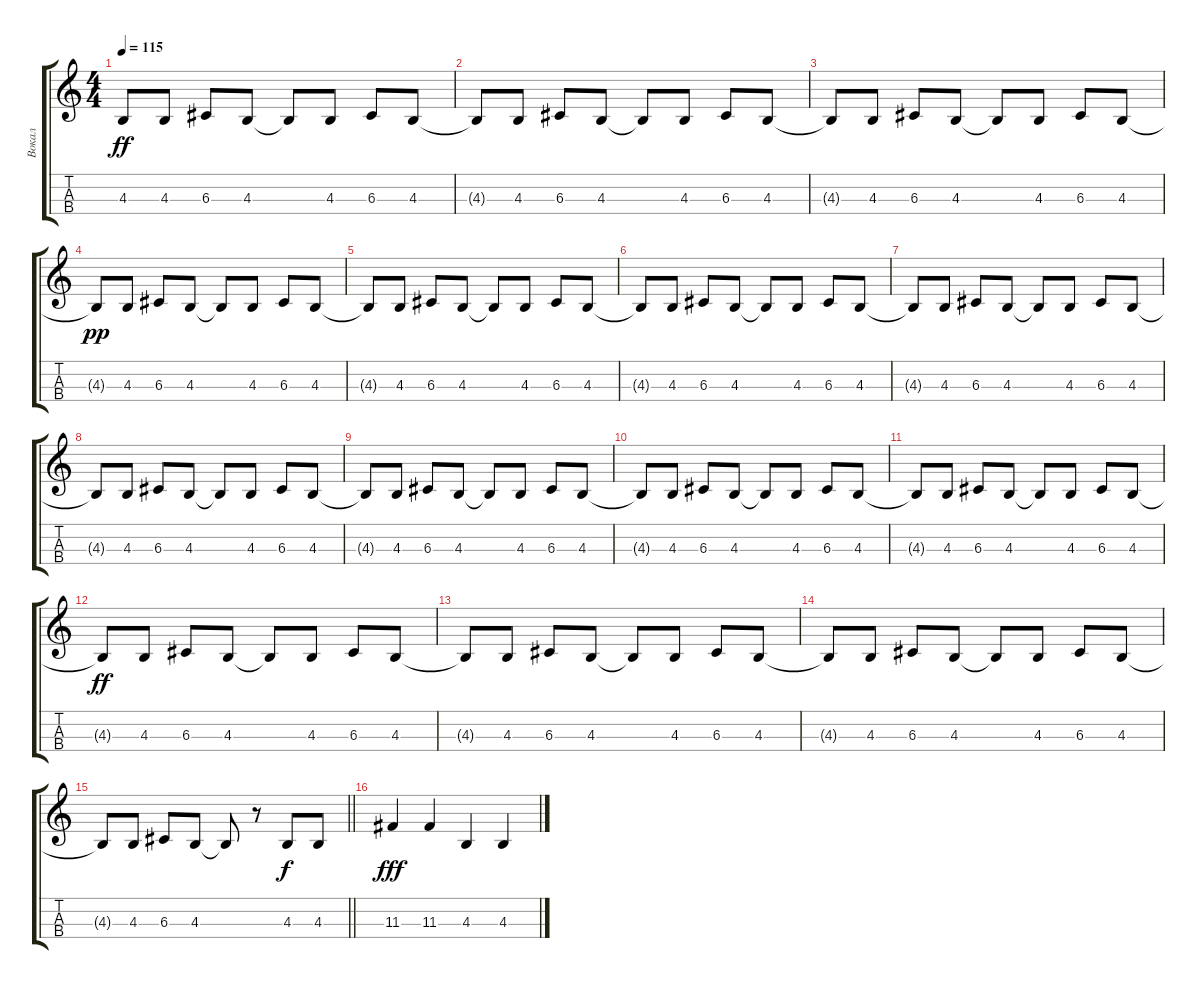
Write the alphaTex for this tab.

\track ("Вокал" "Вокал") {instrument lead1square}
\staff {score tabs}
\tuning (E4 B3 G3 D3) {hide}
\ts (4 4)
\tempo 115
\clef g2
\ks c
4.3{t}.8{dy ff} 4.3.8 6.3.8 4.3.8 4.3{t}.8 4.3.8 6.3.8 4.3.8 |
4.3{t}.8{volume 4} 4.3.8 6.3.8 4.3.8 4.3{t}.8 4.3.8 6.3.8 4.3.8 |
4.3{t}.8 4.3.8 6.3.8 4.3.8 4.3{t}.8 4.3.8 6.3.8 4.3.8 |
4.3{t}.8{dy pp} 4.3.8 6.3.8 4.3.8 4.3{t}.8 4.3.8 6.3.8 4.3.8 |
4.3{t}.8 4.3.8 6.3.8 4.3.8 4.3{t}.8 4.3.8 6.3.8 4.3.8 |
4.3{t}.8 4.3.8 6.3.8 4.3.8 4.3{t}.8 4.3.8 6.3.8 4.3.8 |
4.3{t}.8 4.3.8 6.3.8 4.3.8 4.3{t}.8 4.3.8 6.3.8 4.3.8 |
4.3{t}.8 4.3.8 6.3.8 4.3.8 4.3{t}.8 4.3.8 6.3.8 4.3.8 |
4.3{t}.8 4.3.8 6.3.8 4.3.8 4.3{t}.8 4.3.8 6.3.8 4.3.8 |
4.3{t}.8 4.3.8 6.3.8 4.3.8 4.3{t}.8 4.3.8 6.3.8 4.3.8 |
4.3{t}.8 4.3.8 6.3.8 4.3.8 4.3{t}.8 4.3.8 6.3.8 4.3.8 |
4.3{t}.8{dy ff volume 13} 4.3.8 6.3.8 4.3.8 4.3{t}.8 4.3.8 6.3.8 4.3.8 |
4.3{t}.8 4.3.8 6.3.8 4.3.8 4.3{t}.8 4.3.8 6.3.8 4.3.8 |
4.3{t}.8 4.3.8 6.3.8 4.3.8 4.3{t}.8 4.3.8 6.3.8 4.3.8 |
\barLineRight lightlight
4.3{t}.8 4.3.8 6.3.8 4.3.8 4.3{t}.8 r.8 4.3.8{dy f} 4.3.8 |
11.3.4{dy fff} 11.3.4 4.3.4 4.3.4
